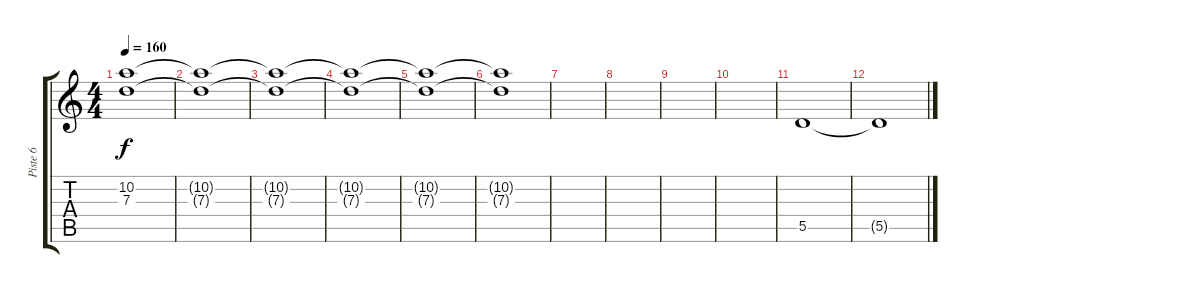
\track ("Piste 6" "Piste 6") {instrument overdrivenguitar}
\staff {score tabs}
\tuning (E4 B3 G3 D3 A2 D2) {hide}
\ts (4 4)
\tempo 160
\clef g2
\ks c
(10.2{t} 7.3{t}).1{dy f} |
(10.2{t} 7.3{t}).1 |
(10.2{t} 7.3{t}).1 |
(10.2{t} 7.3{t}).1 |
(10.2{t} 7.3{t}).1 |
(10.2{t} 7.3{t}).1 |
|
|
|
|
5.5.1{volume 7 instrument applause} |
5.5{t}.1
